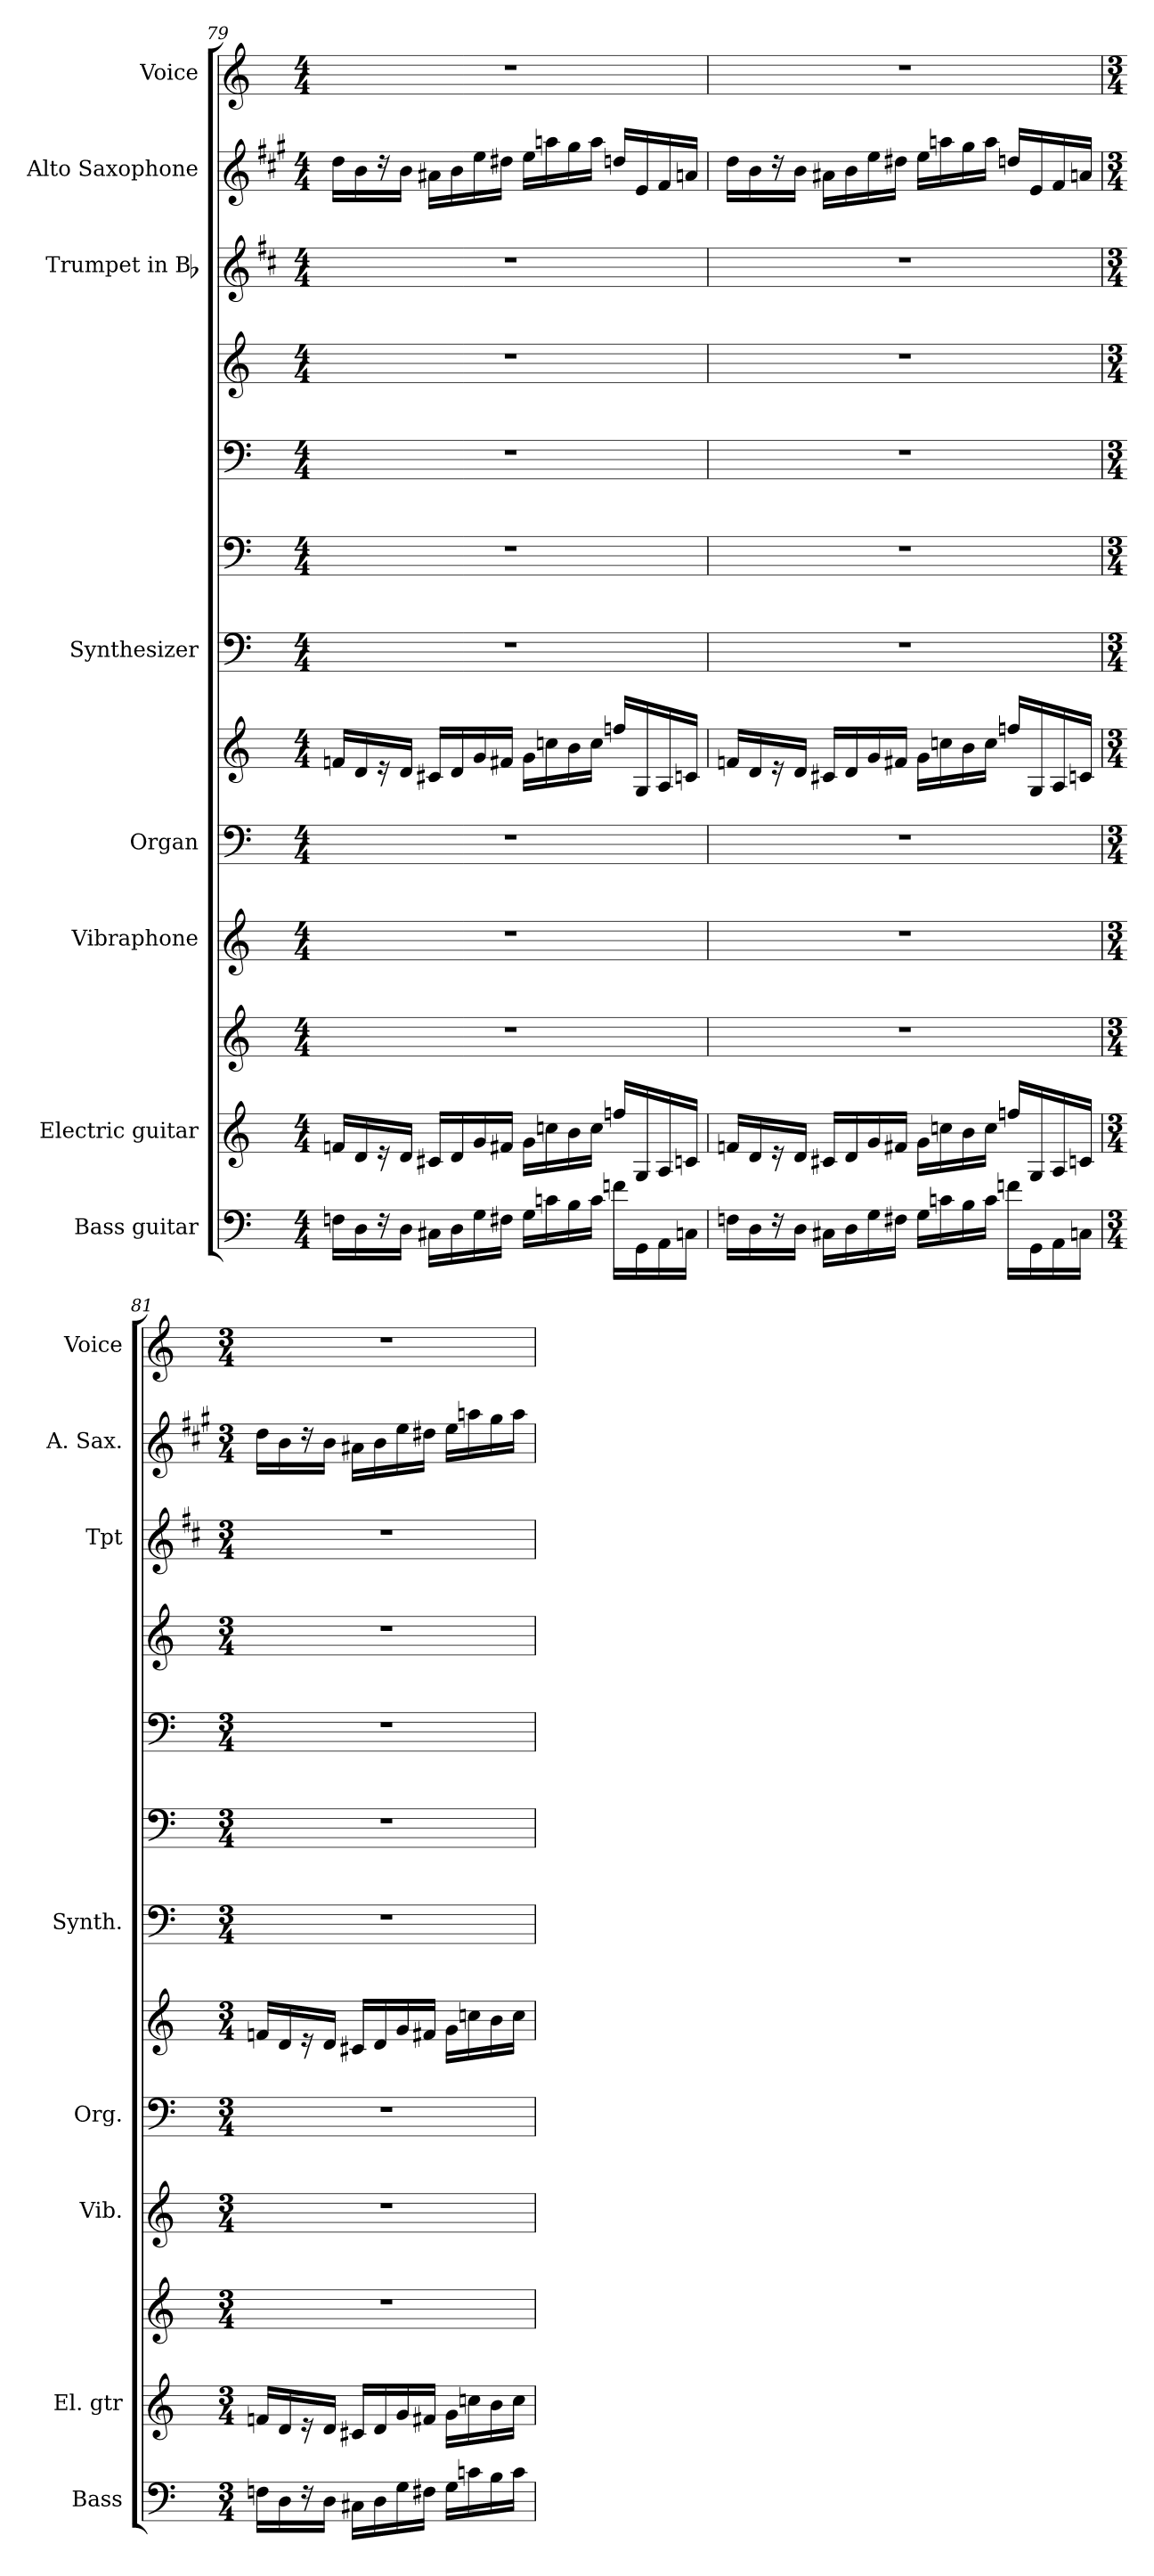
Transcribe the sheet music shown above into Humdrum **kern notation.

**kern	**kern	**kern	**kern	**kern	**kern	**kern	**kern	**kern	**kern	**kern	**kern	**kern
*part8	*part7	*part7	*part6	*part5	*part5	*part4	*part4	*part4	*part4	*part3	*part2	*part1
*staff13	*staff12	*staff11	*staff10	*staff9	*staff8	*staff7	*staff6	*staff5	*staff4	*staff3	*staff2	*staff1
*I"Bass guitar	*I"Electric guitar	*	*I"Vibraphone	*I"Organ	*	*I"Synthesizer	*	*	*	*I"Trumpet in Bb	*I"Alto Saxophone	*I"Voice
*I'Bass	*I'El. gtr	*	*I'Vib.	*I'Org.	*	*I'Synth.	*	*	*	*I'Tpt	*I'A. Sax.	*I'Voice
!!LO:LB:g=z
*clefF4	*clefG2	*clefG2	*clefG2	*clefF4	*clefG2	*clefF4	*clefF4	*clefF4	*clefG2	*clefG2	*clefG2	*clefG2
*ITrd7c12	*ITrd7c12	*ITrd7c12	*	*	*	*	*	*	*	*ITrd1c2	*ITrd5c9	*
*k[]	*k[]	*k[]	*k[]	*k[]	*k[]	*k[]	*k[]	*k[]	*k[]	*k[]	*k[]	*k[]
*C:	*C:	*C:	*C:	*C:	*C:	*C:	*C:	*C:	*C:	*C:	*C:	*C:
*M4/4	*M4/4	*M4/4	*M4/4	*M4/4	*M4/4	*M4/4	*M4/4	*M4/4	*M4/4	*M4/4	*M4/4	*M4/4
=79	=79	=79	=79	=79	=79	=79	=79	=79	=79	=79	=79	=79
16FFni\LL	16Fni/LL	1r	1r	1r	16fni/LL	1r	1r	1r	1r	1r	16fi\LL	1r
16DDi\	16Di/	.	.	.	16di/	.	.	.	.	.	16di\	.
16r	16r	.	.	.	16r	.	.	.	.	.	16r	.
16DDi\JJ	16Di/JJ	.	.	.	16di/JJ	.	.	.	.	.	16di\JJ	.
16CC#Xi\LL	16C#Xi/LL	.	.	.	16c#Xi/LL	.	.	.	.	.	16c#Xi\LL	.
16DDi\	16Di/	.	.	.	16di/	.	.	.	.	.	16di\	.
16GGi\	16Gi/	.	.	.	16gi/	.	.	.	.	.	16gi\	.
16FF#Xi\JJ	16F#Xi/JJ	.	.	.	16f#Xi/JJ	.	.	.	.	.	16f#Xi\JJ	.
16GGi\LL	16Gi\LL	.	.	.	16gi\LL	.	.	.	.	.	16gi\LL	.
16Cni\	16cni\	.	.	.	16ccni\	.	.	.	.	.	16ccni\	.
16BBi\	16Bi\	.	.	.	16bi\	.	.	.	.	.	16bi\	.
16Ci\JJ	16ci\JJ	.	.	.	16cci\JJ	.	.	.	.	.	16cci\JJ	.
16Fni\LL	16fni/LL	.	.	.	16ffni/LL	.	.	.	.	.	16fni/LL	.
16GGGi\	16GGi/	.	.	.	16Gi/	.	.	.	.	.	16Gi/	.
16AAAi\	16AAi/	.	.	.	16Ai/	.	.	.	.	.	16Ai/	.
16CCni\JJ	16Cni/JJ	.	.	.	16cni/JJ	.	.	.	.	.	16cni/JJ	.
=80	=80	=80	=80	=80	=80	=80	=80	=80	=80	=80	=80	=80
16FFni\LL	16Fni/LL	1r	1r	1r	16fni/LL	1r	1r	1r	1r	1r	16fi\LL	1r
16DDi\	16Di/	.	.	.	16di/	.	.	.	.	.	16di\	.
16r	16r	.	.	.	16r	.	.	.	.	.	16r	.
16DDi\JJ	16Di/JJ	.	.	.	16di/JJ	.	.	.	.	.	16di\JJ	.
16CC#Xi\LL	16C#Xi/LL	.	.	.	16c#Xi/LL	.	.	.	.	.	16c#Xi\LL	.
16DDi\	16Di/	.	.	.	16di/	.	.	.	.	.	16di\	.
16GGi\	16Gi/	.	.	.	16gi/	.	.	.	.	.	16gi\	.
16FF#Xi\JJ	16F#Xi/JJ	.	.	.	16f#Xi/JJ	.	.	.	.	.	16f#Xi\JJ	.
16GGi\LL	16Gi\LL	.	.	.	16gi\LL	.	.	.	.	.	16gi\LL	.
16Cni\	16cni\	.	.	.	16ccni\	.	.	.	.	.	16ccni\	.
16BBi\	16Bi\	.	.	.	16bi\	.	.	.	.	.	16bi\	.
16Ci\JJ	16ci\JJ	.	.	.	16cci\JJ	.	.	.	.	.	16cci\JJ	.
16Fni\LL	16fni/LL	.	.	.	16ffni/LL	.	.	.	.	.	16fni/LL	.
16GGGi\	16GGi/	.	.	.	16Gi/	.	.	.	.	.	16Gi/	.
16AAAi\	16AAi/	.	.	.	16Ai/	.	.	.	.	.	16Ai/	.
16CCni\JJ	16Cni/JJ	.	.	.	16cni/JJ	.	.	.	.	.	16cni/JJ	.
!!LO:LB:g=z
=81	=81	=81	=81	=81	=81	=81	=81	=81	=81	=81	=81	=81
*M3/4	*M3/4	*M3/4	*M3/4	*M3/4	*M3/4	*M3/4	*M3/4	*M3/4	*M3/4	*M3/4	*M3/4	*M3/4
!	!	!LO:N:vis=1	!LO:N:vis=1	!LO:N:vis=1	!	!LO:N:vis=1	!LO:N:vis=1	!LO:N:vis=1	!LO:N:vis=1	!LO:N:vis=1	!	!LO:N:vis=1
16FFni\LL	16Fni/LL	2.r	2.r	2.r	16fni/LL	2.r	2.r	2.r	2.r	2.r	16fi\LL	2.r
16DDi\	16Di/	.	.	.	16di/	.	.	.	.	.	16di\	.
16r	16r	.	.	.	16r	.	.	.	.	.	16r	.
16DDi\JJ	16Di/JJ	.	.	.	16di/JJ	.	.	.	.	.	16di\JJ	.
16CC#Xi\LL	16C#Xi/LL	.	.	.	16c#Xi/LL	.	.	.	.	.	16c#Xi\LL	.
16DDi\	16Di/	.	.	.	16di/	.	.	.	.	.	16di\	.
16GGi\	16Gi/	.	.	.	16gi/	.	.	.	.	.	16gi\	.
16FF#Xi\JJ	16F#Xi/JJ	.	.	.	16f#Xi/JJ	.	.	.	.	.	16f#Xi\JJ	.
16GGi\LL	16Gi\LL	.	.	.	16gi\LL	.	.	.	.	.	16gi\LL	.
16Cni\	16cni\	.	.	.	16ccni\	.	.	.	.	.	16ccni\	.
16BBi\	16Bi\	.	.	.	16bi\	.	.	.	.	.	16bi\	.
16Ci\JJ	16ci\JJ	.	.	.	16cci\JJ	.	.	.	.	.	16cci\JJ	.
=	=	=	=	=	=	=	=	=	=	=	=	=
*-	*-	*-	*-	*-	*-	*-	*-	*-	*-	*-	*-	*-
